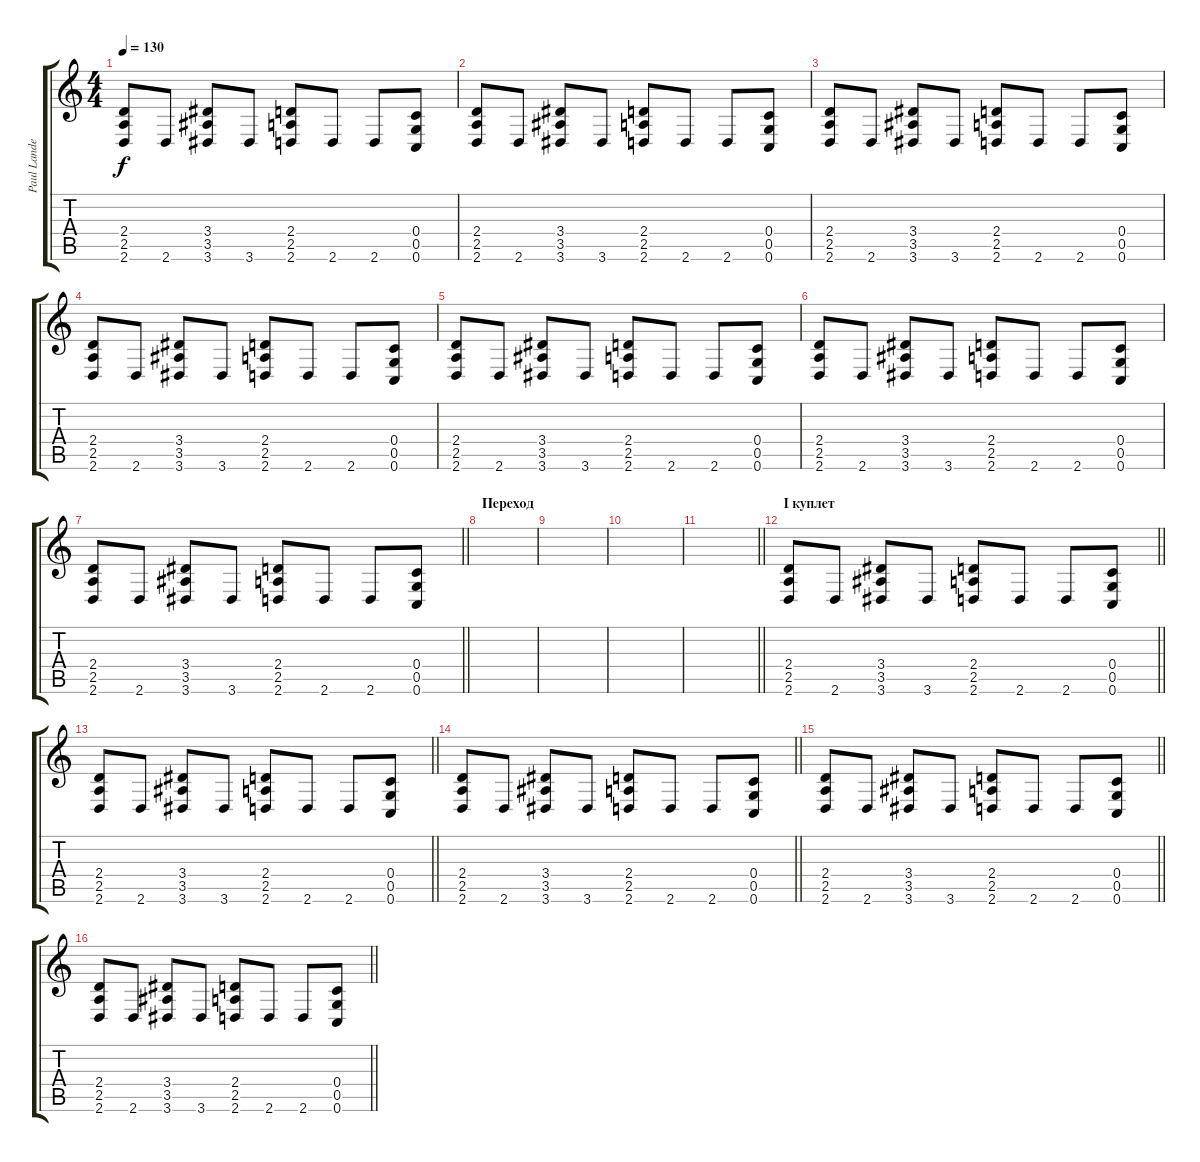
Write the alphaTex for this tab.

\track ("Paul Landers" "Paul Lande") {instrument distortionguitar}
\staff {score tabs}
\tuning (E4 C4 G3 C3 G2 C2) {hide}
\ts (4 4)
\tempo 130
\clef g2
\ks c
(2.4 2.5 2.6).8{dy f} 2.6.8 (3.4 3.5 3.6).8 3.6.8 (2.4 2.5 2.6).8 2.6.8 2.6.8 (0.4 0.5 0.6).8 |
(2.4 2.5 2.6).8{balance 8} 2.6.8 (3.4 3.5 3.6).8 3.6.8 (2.4 2.5 2.6).8 2.6.8 2.6.8 (0.4 0.5 0.6).8 |
(2.4 2.5 2.6).8 2.6.8 (3.4 3.5 3.6).8 3.6.8 (2.4 2.5 2.6).8 2.6.8 2.6.8 (0.4 0.5 0.6).8 |
(2.4 2.5 2.6).8{balance 16} 2.6.8 (3.4 3.5 3.6).8 3.6.8 (2.4 2.5 2.6).8 2.6.8 2.6.8 (0.4 0.5 0.6).8 |
(2.4 2.5 2.6).8 2.6.8 (3.4 3.5 3.6).8 3.6.8 (2.4 2.5 2.6).8 2.6.8 2.6.8 (0.4 0.5 0.6).8 |
(2.4 2.5 2.6).8{balance 8} 2.6.8 (3.4 3.5 3.6).8 3.6.8 (2.4 2.5 2.6).8 2.6.8 2.6.8 (0.4 0.5 0.6).8 |
\barLineRight lightlight
(2.4 2.5 2.6).8 2.6.8 (3.4 3.5 3.6).8 3.6.8 (2.4 2.5 2.6).8 2.6.8 2.6.8 (0.4 0.5 0.6).8 |
\section ("" "Переход")
|
|
|
\barLineRight lightlight
|
\section ("" "I куплет")
\barLineRight lightlight
(2.4 2.5 2.6).8{balance 8} 2.6.8 (3.4 3.5 3.6).8 3.6.8 (2.4 2.5 2.6).8 2.6.8 2.6.8 (0.4 0.5 0.6).8 |
\barLineRight lightlight
(2.4 2.5 2.6).8 2.6.8 (3.4 3.5 3.6).8 3.6.8 (2.4 2.5 2.6).8 2.6.8 2.6.8 (0.4 0.5 0.6).8 |
\barLineRight lightlight
(2.4 2.5 2.6).8 2.6.8 (3.4 3.5 3.6).8 3.6.8 (2.4 2.5 2.6).8 2.6.8 2.6.8 (0.4 0.5 0.6).8 |
\barLineRight lightlight
(2.4 2.5 2.6).8 2.6.8 (3.4 3.5 3.6).8 3.6.8 (2.4 2.5 2.6).8 2.6.8 2.6.8 (0.4 0.5 0.6).8 |
\barLineRight lightlight
(2.4 2.5 2.6).8 2.6.8 (3.4 3.5 3.6).8 3.6.8 (2.4 2.5 2.6).8 2.6.8 2.6.8 (0.4 0.5 0.6).8
